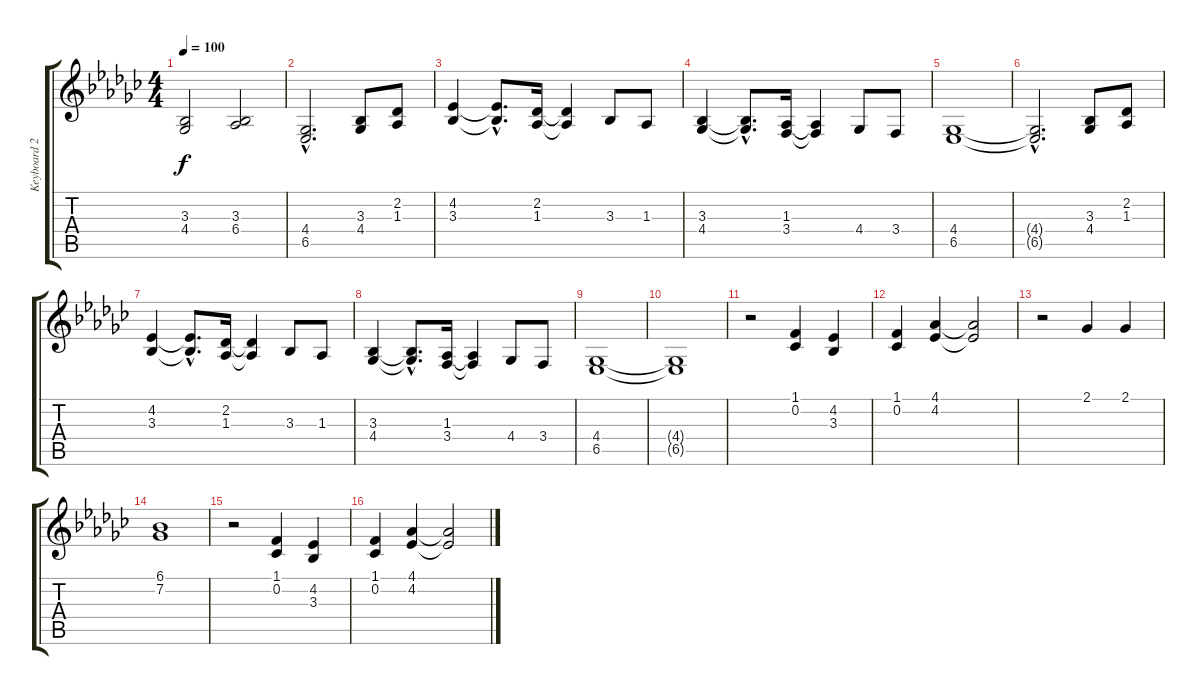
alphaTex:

\track ("Keyboard 2" "Keyboard 2") {instrument lead2sawtooth}
\staff {score tabs}
\tuning (E4 B3 G3 D3 A2 E2) {hide}
\ts (4 4)
\tempo 100
\clef g2
\ks gb
(3.3 4.4).2{dy f} (3.3 6.4).2 |
(4.4{hac} 6.5{hac}).2{d} (3.3 4.4).8 (2.2 1.3).8 |
(4.2 3.3).4 (4.2{hac t} 3.3{hac t}).8{d} (2.2 1.3).16 (2.2{t} 1.3{t}).4 3.3.8 1.3.8 |
(3.3 4.4).4 (3.3{hac t} 4.4{hac t}).8{d} (1.3 3.4).16 (1.3{t} 3.4{t}).4 4.4.8 3.4.8 |
(4.4 6.5).1 |
(4.4{hac t} 6.5{hac t}).2{d} (3.3 4.4).8 (2.2 1.3).8 |
(4.2 3.3).4 (4.2{hac t} 3.3{hac t}).8{d} (2.2 1.3).16 (2.2{t} 1.3{t}).4 3.3.8 1.3.8 |
(3.3 4.4).4 (3.3{hac t} 4.4{hac t}).8{d} (1.3 3.4).16 (1.3{t} 3.4{t}).4 4.4.8 3.4.8 |
(4.4 6.5).1 |
(4.4{t} 6.5{t}).1 |
r.2 (1.1 0.2).4 (4.2 3.3).4 |
(1.1 0.2).4 (4.1 4.2).4 (4.1{t} 4.2{t}).2 |
r.2 2.1.4 2.1.4 |
(6.1 7.2).1 |
r.2 (1.1 0.2).4 (4.2 3.3).4 |
(1.1 0.2).4 (4.1 4.2).4 (4.1{t} 4.2{t}).2
